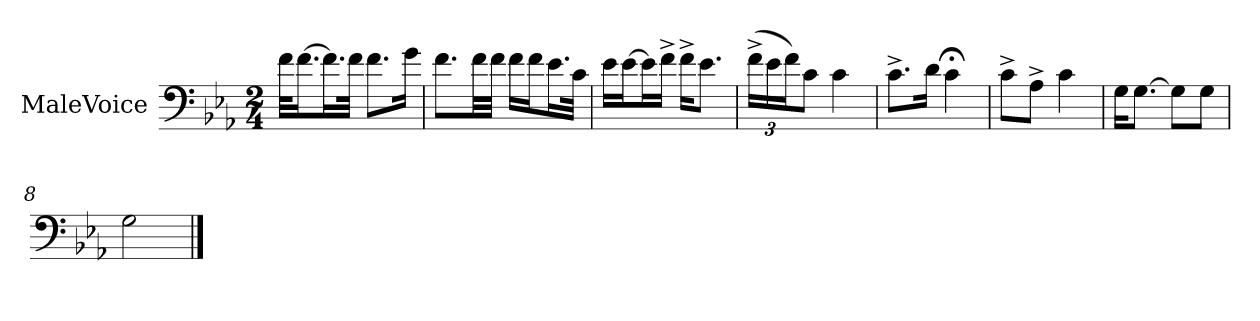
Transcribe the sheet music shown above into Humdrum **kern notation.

**kern
*part1
*staff1
*I"MaleVoice
*clefF4
*k[b-e-a-]
*M2/4
*MM50
=1
32f\KLL
[16.f\J
16.f\L]
32f\JJk
8.f\L
16g\Jk
=2
8.f\L
32f\LL
32f\JJJ
16f\LL
16f\J
16.e-\L
32c\JJk
=3
16e-\LL
[16e-\J
16e-\L]
16f^\JJ
16f^\KL
8.e-\J
=4
(24f^\LL
24e-\
24f\J)
8c\J
4c
=5
8.c^\L
16d\Jk
4c;<
=6
8c^\L
8A-^\J
4c
=7
16G\KL
[8.G\J
8G\L]
8G\J
=8
2G
==
*-
